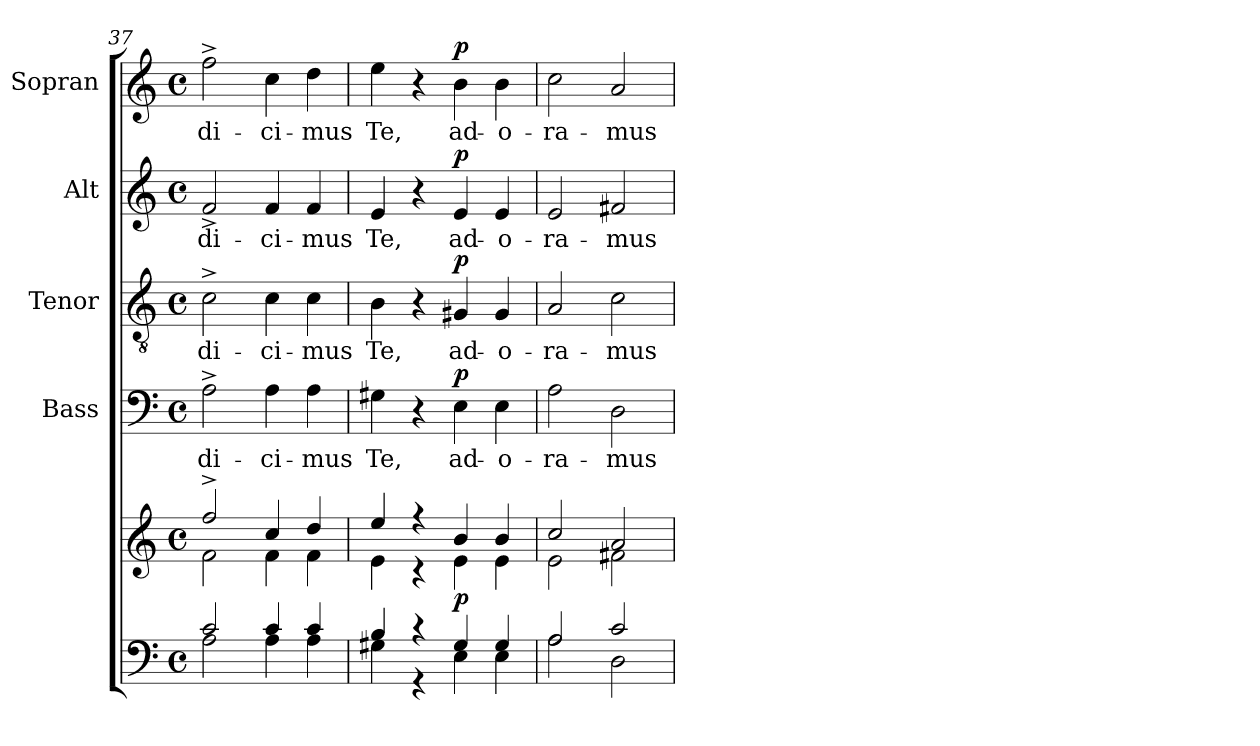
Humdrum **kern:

**kern	**kern	**dynam	**kern	**text	**dynam	**kern	**text	**dynam	**kern	**text	**dynam	**kern	**text	**dynam
*part5	*part5	*part5	*part4	*part4	*part4	*part3	*part3	*part3	*part2	*part2	*part2	*part1	*part1	*part1
*staff6	*staff5	*staff5/6	*staff4	*staff4	*staff4	*staff3	*staff3	*staff3	*staff2	*staff2	*staff2	*staff1	*staff1	*staff1
*	*	*	*I"Bass	*	*	*I"Tenor	*	*	*I"Alt	*	*	*I"Sopran	*	*
*	*	*	*I'B.	*	*	*I'T.	*	*	*I'A.	*	*	*I'S.	*	*
*clefF4	*clefG2	*	*clefF4	*	*	*clefGv2	*	*	*clefG2	*	*	*clefG2	*	*
*k[]	*k[]	*	*k[]	*	*	*k[]	*	*	*k[]	*	*	*k[]	*	*
*C:	*C:	*	*C:	*	*	*C:	*	*	*C:	*	*	*C:	*	*
*M4/4	*M4/4	*	*M4/4	*	*	*M4/4	*	*	*M4/4	*	*	*M4/4	*	*
*met(c)	*met(c)	*	*met(c)	*	*	*met(c)	*	*	*met(c)	*	*	*met(c)	*	*
=37	=37	=37	=37	=37	=37	=37	=37	=37	=37	=37	=37	=37	=37	=37
*^	*^	*	*	*	*	*	*	*	*	*	*	*	*	*
!	!	!	!	!	!	!LO:LY:b	!	!	!LO:LY:b	!	!	!LO:LY:b	!	!	!LO:LY:b	!
2c/	2A\	2ff^>/	2f\	.	2A^>\	-di-	.	2c^>\	-di-	.	2f^>/	-di-	.	2ff^>\	-di-	.
!	!	!	!	!	!	!LO:LY:b	!	!	!LO:LY:b	!	!	!LO:LY:b	!	!	!LO:LY:b	!
4c/	4A\	4cc/	4f\	.	4A\	-ci-	.	4c\	-ci-	.	4f/	-ci-	.	4cc\	-ci-	.
!	!	!	!	!	!	!LO:LY:b	!	!	!LO:LY:b	!	!	!LO:LY:b	!	!	!LO:LY:b	!
4c/	4A\	4dd/	4f\	.	4A\	-mus	.	4c\	-mus	.	4f/	-mus	.	4dd\	-mus	.
!!LO:PB:g=z
=38	=38	=38	=38	=38	=38	=38	=38	=38	=38	=38	=38	=38	=38	=38	=38	=38
!	!	!	!	!	!	!LO:LY:b	!	!	!LO:LY:b	!	!	!LO:LY:b	!	!	!LO:LY:b	!
4B/	4G#X\	4ee/	4e\	.	4G#X\	Te,	.	4B\	Te,	.	4e/	Te,	.	4ee\	Te,	.
4r	4r	4r	4r	.	4r	.	.	4r	.	.	4r	.	.	4r	.	.
!	!	!	!	!LO:DY:b	!	!LO:LY:b	!LO:DY:a	!	!LO:LY:b	!LO:DY:a	!	!LO:LY:b	!LO:DY:a	!	!LO:LY:b	!LO:DY:a
4G#/	4E\	4b/	4e\	p	4E\	ad-	p	4G#X/	ad-	p	4e/	ad-	p	4b\	ad-	p
!	!	!	!	!	!	!LO:LY:b	!	!	!LO:LY:b	!	!	!LO:LY:b	!	!	!LO:LY:b	!
4G#/	4E\	4b/	4e\	.	4E\	-o-	.	4G#/	-o-	.	4e/	-o-	.	4b\	-o-	.
=39	=39	=39	=39	=39	=39	=39	=39	=39	=39	=39	=39	=39	=39	=39	=39	=39
!	!	!	!	!	!	!LO:LY:b	!	!	!LO:LY:b	!	!	!LO:LY:b	!	!	!LO:LY:b	!
2A/	2A\	2cc/	2e\	.	2A\	-ra-	.	2A/	-ra-	.	2e/	-ra-	.	2cc\	-ra-	.
!	!	!	!	!	!	!LO:LY:b	!	!	!LO:LY:b	!	!	!LO:LY:b	!	!	!LO:LY:b	!
2c/	2D\	2a/	2f#X\	.	2D\	-mus	.	2c\	-mus	.	2f#X/	-mus	.	2a/	-mus	.
*v	*v	*	*	*	*	*	*	*	*	*	*	*	*	*	*	*
*	*v	*v	*	*	*	*	*	*	*	*	*	*	*	*	*
=	=	=	=	=	=	=	=	=	=	=	=	=	=	=
*-	*-	*-	*-	*-	*-	*-	*-	*-	*-	*-	*-	*-	*-	*-
